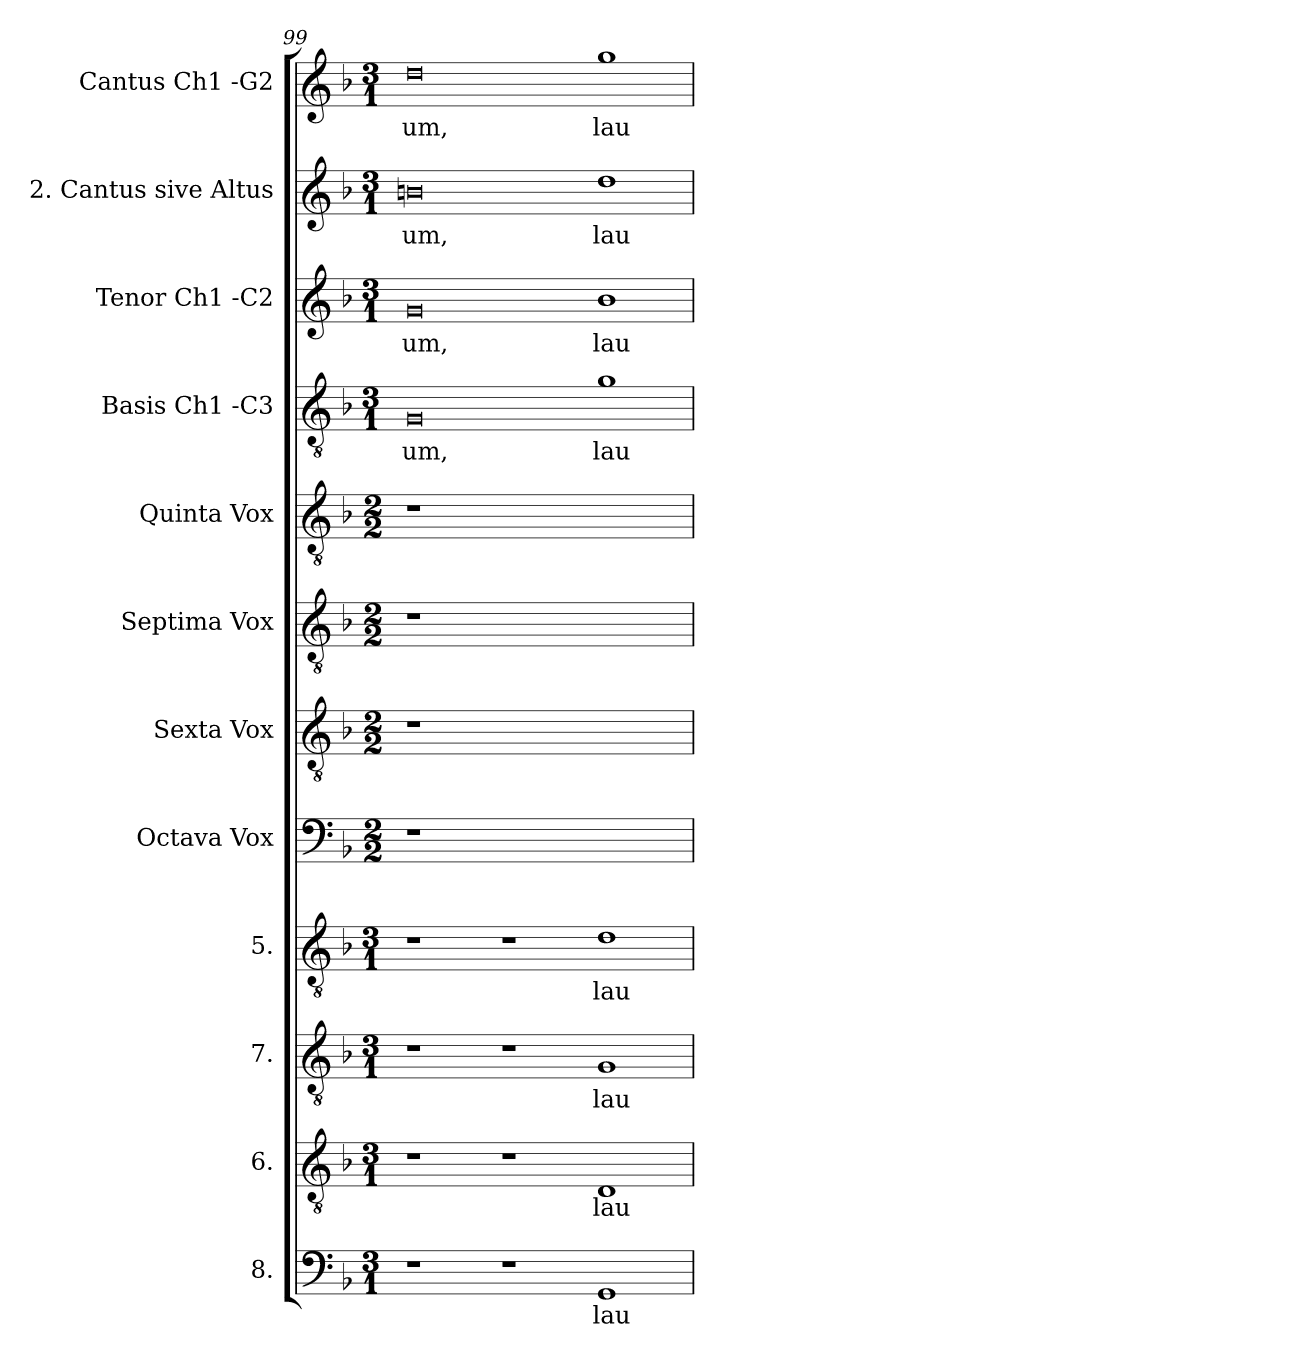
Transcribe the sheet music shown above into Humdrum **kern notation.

**kern	**text	**kern	**text	**kern	**text	**kern	**text	**kern	**kern	**kern	**kern	**kern	**text	**kern	**text	**kern	**text	**kern	**text
*part12	*part12	*part11	*part11	*part10	*part10	*part9	*part9	*part8	*part7	*part6	*part5	*part4	*part4	*part3	*part3	*part2	*part2	*part1	*part1
*staff12	*staff12	*staff11	*staff11	*staff10	*staff10	*staff9	*staff9	*staff8	*staff7	*staff6	*staff5	*staff4	*staff4	*staff3	*staff3	*staff2	*staff2	*staff1	*staff1
*I"8.	*	*I"6.	*	*I"7.	*	*I"5.	*	*I"Octava  Vox	*I"Sexta  Vox	*I"Septima  Vox	*I"Quinta  Vox	*I"Basis  Ch1 -C3	*	*I"Tenor  Ch1 -C2	*	*I"2. Cantus sive  Altus	*	*I"Cantus  Ch1 -G2	*
*	*	*	*	*	*	*	*	*	*	*	*	*I'B	*	*I'T	*	*I'A	*	*I'C	*
*clefF4	*	*clefGv2	*	*clefGv2	*	*clefGv2	*	*clefF4	*clefGv2	*clefGv2	*clefGv2	*clefGv2	*	*clefG2	*	*clefG2	*	*clefG2	*
*k[b-]	*	*k[b-]	*	*k[b-]	*	*k[b-]	*	*k[b-]	*k[b-]	*k[b-]	*k[b-]	*k[b-]	*	*k[b-]	*	*k[b-]	*	*k[b-]	*
*F:	*	*F:	*	*F:	*	*F:	*	*F:	*F:	*F:	*F:	*F:	*	*F:	*	*F:	*	*F:	*
*M3/1	*	*M3/1	*	*M3/1	*	*M3/1	*	*M2/2	*M2/2	*M2/2	*M2/2	*M3/1	*	*M3/1	*	*M3/1	*	*M3/1	*
=99	=99	=99	=99	=99	=99	=99	=99	=99	=99	=99	=99	=99	=99	=99	=99	=99	=99	=99	=99
!	!	!	!	!	!	!	!	!	!	!	!	!	!LO:LY:b:cj	!	!LO:LY:b:cj	!	!LO:LY:b:cj	!	!LO:LY:b:cj
1r	.	1r	.	1r	.	1r	.	1r	1r	1r	1r	0G	-um,	0g	-um,	0bn	-um,	0dd	-um,
1r	.	1r	.	1r	.	1r	.	0ryy	0ryy	0ryy	0ryy	.	.	.	.	.	.	.	.
!	!LO:LY:b:cj	!	!LO:LY:b:cj	!	!LO:LY:b:cj	!	!LO:LY:b:cj	!	!	!	!	!	!LO:LY:b:cj	!	!LO:LY:b:cj	!	!LO:LY:b:cj	!	!LO:LY:b:cj
1GG	lau-	1D	lau-	1G	lau-	1d	lau-	.	.	.	.	1g	lau-	1b-	lau-	1dd	lau-	1gg	lau-
=	=	=	=	=	=	=	=	=	=	=	=	=	=	=	=	=	=	=	=
*-	*-	*-	*-	*-	*-	*-	*-	*-	*-	*-	*-	*-	*-	*-	*-	*-	*-	*-	*-
